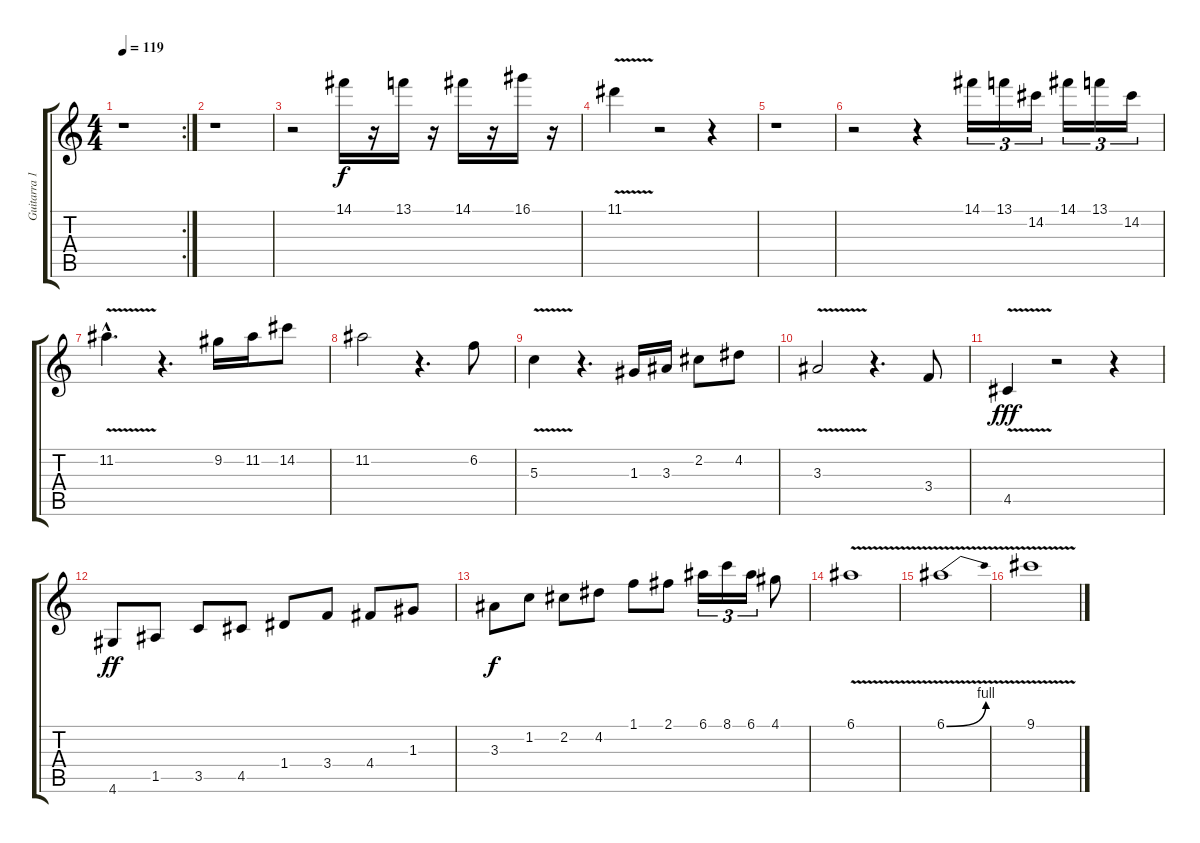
\track ("Guitarra 1" "Guitarra 1") {instrument distortionguitar}
\staff {score tabs}
\tuning (E4 B3 G3 D3 A2 E2) {hide}
\rc 2
\ts (4 4)
\tempo 119
\clef g2
\ks c
r.1{dy f} |
r.1 |
r.2 14.1.16 r.16 13.1.16 r.16 14.1.16 r.16 16.1.16 r.16 |
11.1{v}.4 r.2 r.4 |
r.1 |
r.2 r.4 14.1.16{tu (3 2)} 13.1.16{tu (3 2)} 14.2.16{tu (3 2)} 14.1.16{tu (3 2)} 13.1.16{tu (3 2)} 14.2.16{tu (3 2)} |
11.2{v hac}.4{d} r.4{d} 9.2.16 11.2.16 14.2.8 |
11.2.2 r.4{d} 6.2.8 |
5.3{v}.4 r.4{d} 1.3.16 3.3.16 2.2.8 4.2.8 |
3.3{v}.2 r.4{d} 3.4.8 |
4.5{v}.4{dy fff} r.2 r.4 |
4.6.8{dy ff} 1.5.8 3.5.8 4.5.8 1.4.8 3.4.8 4.4.8 1.3.8 |
3.3.8{dy f} 1.2.8 2.2.8 4.2.8 1.1.8 2.1.8 6.1.16{tu (3 2)} 8.1.16{tu (3 2)} 6.1.16{tu (3 2)} 4.1.8 |
6.1{v}.1 |
6.1{be (bend 0 0 60 4) v}.1 |
9.1{v}.1
